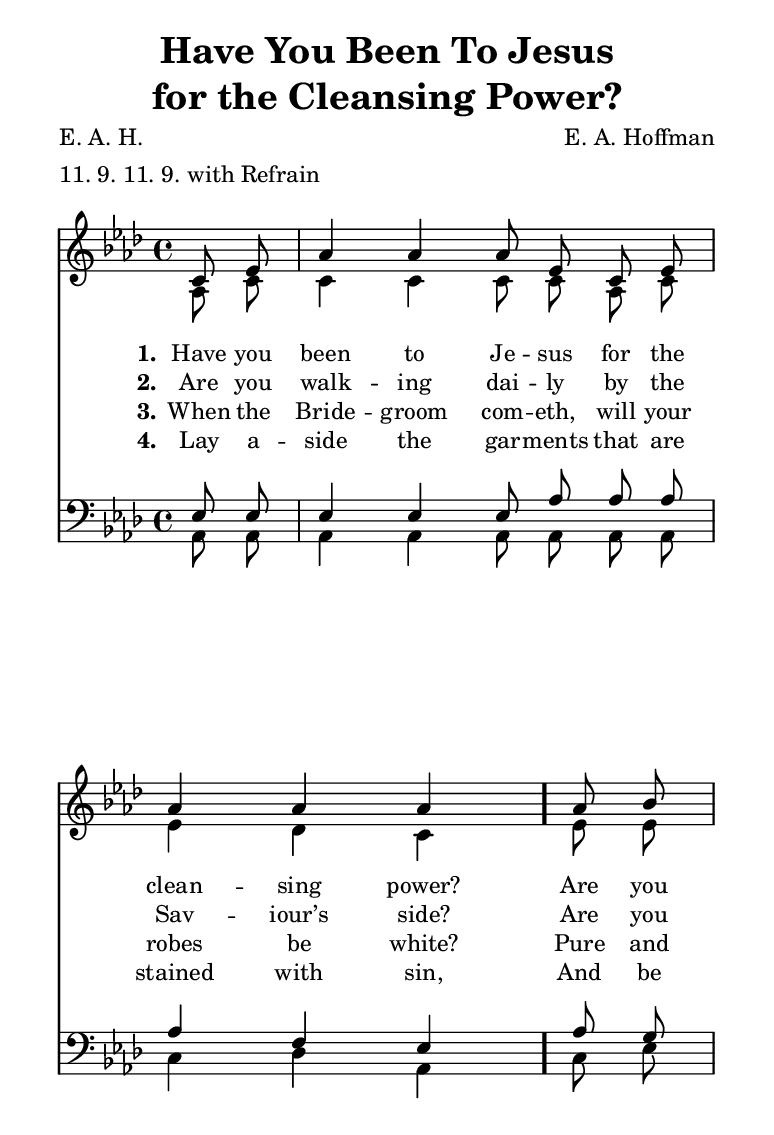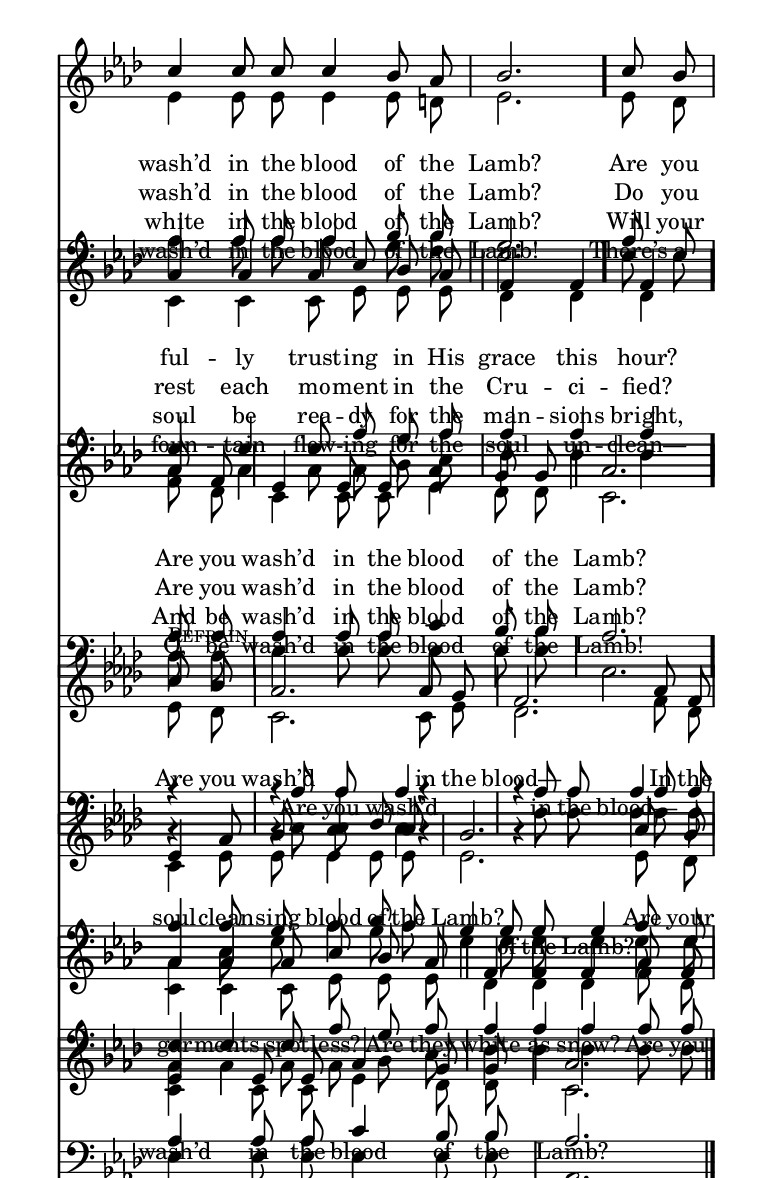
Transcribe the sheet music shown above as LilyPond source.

\include "common/global.ily"
\paper {
  \include "common/paper.ily"
  %ragged-bottom = ##t
  ragged-last-bottom = ##t
  systems-per-page = ##f
  page-count = 2
}

\header{
  hymnnumber = "90"
  title = \markup \center-column { "Have You Been To Jesus" "for the Cleansing Power?" \vspace #0.4 }
  % markup title doesn't work with make_index.pl, so we use this commented version instead
  %title = "Have You Been To Jesus for the Cleansing Power?"
  tunename = ""
  meter = "11. 9. 11. 9. with Refrain"
  poet = "E. A. H."
  composer = "E. A. Hoffman"
  %copyright = ""
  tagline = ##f
}

% for fermata in MIDI
ta = { \tempo 4=80 }
tb = { \tempo 4=40 }

patternAA = { c8 c8 | c4 c4 c8 c8 c8 c8 | c4 c4 c4 }

patternBA = { c8 c8 | c4 c8 c8 c4 c8 c8 | c2. }
patternBB = { c8 c8 | c4 c8 c8 c4 c8 c8 | c4 c8 c8 c4 }

patternCA = { c8 c8 | c2. c8 c8 | c2. }
patternCB = { c4 | c4 c8 c8 c4 c4 | c4 c8 c8 c4 }

global = {
  \include "common/overrides.ily"
  \override Staff.TimeSignature.style = #'()
  \time 4/4
  \override Score.MetronomeMark.transparent = ##t % hide all fermata changes too
  \ta
  \key aes \major
  \partial 4
  \autoBeamOff
}

notesSoprano = {
\global
\relative c' {

  \changePitch \patternAA { c ees | aes aes aes ees c ees | aes aes aes }
  \changePitch \patternBA { aes bes | c c c c bes aes | bes }
  \changePitch \patternAA { c bes | aes aes aes c bes aes | f f f }
  \changePitch \patternBA { aes f | ees ees ees aes g g | aes }

  << s^\markup { \small \caps "Refrain" }
  \changePitch \patternCA { c bes | aes aes g | f } >>
  \changePitch \patternBA { aes f | ees aes bes c des c | bes }
  \changePitch \patternAA { c bes | aes aes aes c bes aes | f f f }
  \changePitch \patternBA { aes f | ees ees ees aes g g | aes }

  \bar "|."

}
}

notesAlto = {
\global
\relative e {

  \changePitch \patternAA { aes c | c c c c aes c | ees des c }
  \changePitch \patternBA { ees ees | ees ees ees ees ees d | ees }
  \changePitch \patternAA { ees des | c c c ees ees ees | des des des }
  \changePitch \patternBA { f des | c c c ees des des | c }

  \changePitch \patternCA { ees des | c c ees | des }
  \changePitch \patternBA { f des c ees ees ees ees ees | ees }
  \changePitch \patternAA { ees des | c c c ees ees ees | des des des }
  \changePitch \patternBA { f des | c c c ees des des | c }

}
}

notesTenor = {
\global
\relative a {

  \changePitch \patternAA { ees ees | ees ees ees aes aes aes | aes f ees }
  \changePitch \patternBA { aes g | aes aes aes aes bes bes | g }
  \changePitch \patternAA { aes ees | ees ees ees aes g aes | aes aes aes }
  \changePitch \patternBA { aes aes | aes aes aes c bes bes | aes }

  \changePitch \patternCB { r | r aes aes aes r | r aes aes aes }
  \changePitch \patternBB { aes aes | aes aes g aes bes aes | g g g g }
  \changePitch \patternAA { aes ees | ees ees ees aes g aes | aes aes aes }
  \changePitch \patternBA { aes aes | aes aes aes c bes bes | aes }

}
}

notesBass = {
\global
\relative f, {

  \changePitch \patternAA { aes aes | aes aes aes aes aes aes | c des aes }
  \changePitch \patternBA { c ees | aes aes aes aes g f | ees }
  \changePitch \patternAA { ees ees | aes, aes aes aes bes c | des des des }
  \changePitch \patternBA { des des | ees ees ees ees ees ees | aes, }

  \changePitch \patternCB { r | r aes aes aes r | r des des des }
  \changePitch \patternBB { des des aes c ees aes g aes  | ees ees ees ees }
  \changePitch \patternAA { ees ees | aes, aes aes aes bes c | des des des }
  \changePitch \patternBA { des des | ees ees ees ees ees ees | aes, }

}
}

Refrain = \lyricmode {

Are you wash’d in the blood—
In the soul -- clean -- sing blood of the Lamb?
Are your gar -- ments spot -- less? Are they white as snow?
Are you wash’d in the blood of the Lamb?

}

wordsA = \lyricmode {
\set stanza = "1."

Have you been to Je -- sus for the clean -- sing power? \bar "."
Are you wash’d in the blood of the Lamb? \bar "."
Are you ful -- ly trust -- ing in His grace this hour? \bar "."
Are you wash’d in the blood of the Lamb? \bar "." \break

}

wordsB = \lyricmode {
\set stanza = "2."

Are you walk -- ing dai -- ly by the Sav -- iour’s side?
Are you wash’d in the blood of the Lamb?
Do you rest each mo -- ment in the Cru -- ci -- fied?
Are you wash’d in the blood of the Lamb?

\Refrain

}

wordsC = \lyricmode {
\set stanza = "3."

When the Bride -- groom com -- eth, will your robes be white?
Pure and white in the blood of the Lamb?
Will your soul be rea -- dy for the man -- sions bright,
And be wash’d in the blood of the Lamb?

}

wordsD = \lyricmode {
\set stanza = "4."

Lay a -- side the gar -- ments that are stained with sin,
And be wash’d in the blood of the Lamb!
There’s a foun -- tain flow -- ing for the soul un -- clean—
O, be wash’d in the blood of the Lamb!

}

underWords = \lyricmode {

{ \repeat unfold 40 { \skip 4 } }
Are you wash’d in the blood—
{ \repeat unfold 9 { \skip 4 } }
of the Lamb?

}

\score {
  \context ChoirStaff <<
    \context Staff = upper <<
      \set ChoirStaff.systemStartDelimiter = #'SystemStartBar
      \context Voice  = sopranos { \voiceOne << \notesSoprano >> }
      \context Voice  = altos { \voiceTwo << \notesAlto >> }
      \context Lyrics = one   \lyricsto sopranos \wordsA
      \context Lyrics = two   \lyricsto sopranos \wordsB
      \context Lyrics = three \lyricsto sopranos \wordsC
      \context Lyrics = four  \lyricsto sopranos \wordsD
    >>
    \context Staff = men <<
      \clef bass
      \context Voice  = tenors { \voiceOne << \notesTenor >> }
      \context Voice  = basses { \voiceTwo << \notesBass >> }
    >>
		\new Lyrics \with { alignAboveContext = men } \lyricsto tenors \underWords
  >>
  \layout {
    \include "common/layout.ily"
  }
  \midi{
    \include "common/midi.ily"
  }
}

\version "2.18.0"  % necessary for upgrading to future LilyPond versions.

% vi:set et ts=2 sw=2 ai nocindent syntax=lilypond
